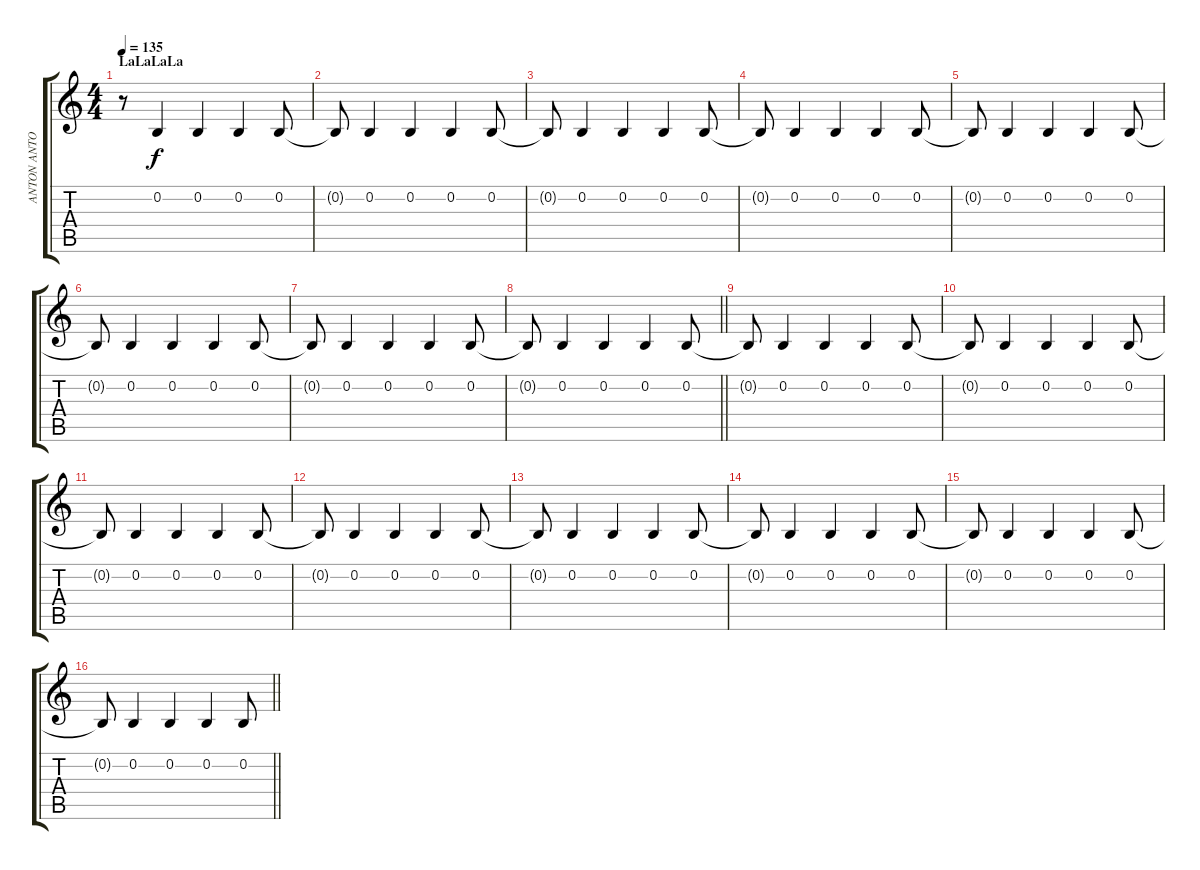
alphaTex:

\track ("ANTON ANTON" "ANTON ANTO") {instrument applause}
\staff {score tabs}
\tuning (E4 B3 G3 D3 A2 E2) {hide}
\ts (4 4)
\section ("" "LaLaLaLa")
\tempo 135
\clef g2
\ks c
r.8{dy f} 0.2.4 0.2.4 0.2.4 0.2.8 |
0.2{t}.8 0.2.4 0.2.4 0.2.4 0.2.8 |
0.2{t}.8 0.2.4 0.2.4 0.2.4 0.2.8 |
0.2{t}.8 0.2.4 0.2.4 0.2.4 0.2.8 |
0.2{t}.8 0.2.4 0.2.4 0.2.4 0.2.8 |
0.2{t}.8 0.2.4 0.2.4 0.2.4 0.2.8 |
0.2{t}.8 0.2.4 0.2.4 0.2.4 0.2.8 |
\barLineRight lightlight
0.2{t}.8 0.2.4 0.2.4 0.2.4 0.2.8 |
0.2{t}.8 0.2.4 0.2.4 0.2.4 0.2.8 |
0.2{t}.8 0.2.4 0.2.4 0.2.4 0.2.8 |
0.2{t}.8 0.2.4 0.2.4 0.2.4 0.2.8 |
0.2{t}.8 0.2.4 0.2.4 0.2.4 0.2.8 |
0.2{t}.8 0.2.4 0.2.4 0.2.4 0.2.8 |
0.2{t}.8 0.2.4 0.2.4 0.2.4 0.2.8 |
0.2{t}.8 0.2.4 0.2.4 0.2.4 0.2.8 |
\barLineRight lightlight
0.2{t}.8 0.2.4 0.2.4 0.2.4 0.2.8
